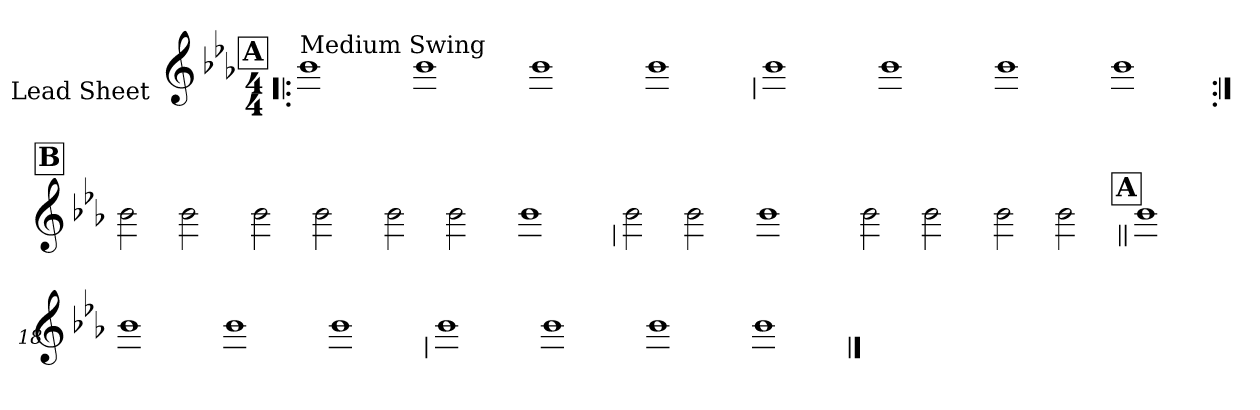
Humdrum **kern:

**kern
*part1
*staff1
*I"Lead Sheet
*stria0
*clefG2
*k[b-e-a-]
*E-:
*M4/4
!!LO:REH:place=s1:a:t=A
=1!|:
!LO:TX:a:t=Medium Swing
1b-
=2-
1b-
=3-
1b-
=4-
1b-
!!LO:LB:g=z
=5
1b-
=6-
1b-
=7-
1b-
=8-
1b-
!!LO:LB:g=z
!!LO:REH:place=s1:a:t=B
=9:|!
2b-
2b-
=10-
2b-
2b-
=11-
2b-
2b-
=12-
1b-
!!LO:LB:g=z
=13
2b-
2b-
=14-
1b-
=15-
2b-
2b-
=16-
2b-
2b-
!!LO:LB:g=z
!!LO:REH:place=s1:a:t=A
=17||
1b-
=18-
1b-
=19-
1b-
=20-
1b-
!!LO:LB:g=z
=21
1b-
=22-
1b-
=23-
1b-
=24-
1b-
==
*-
